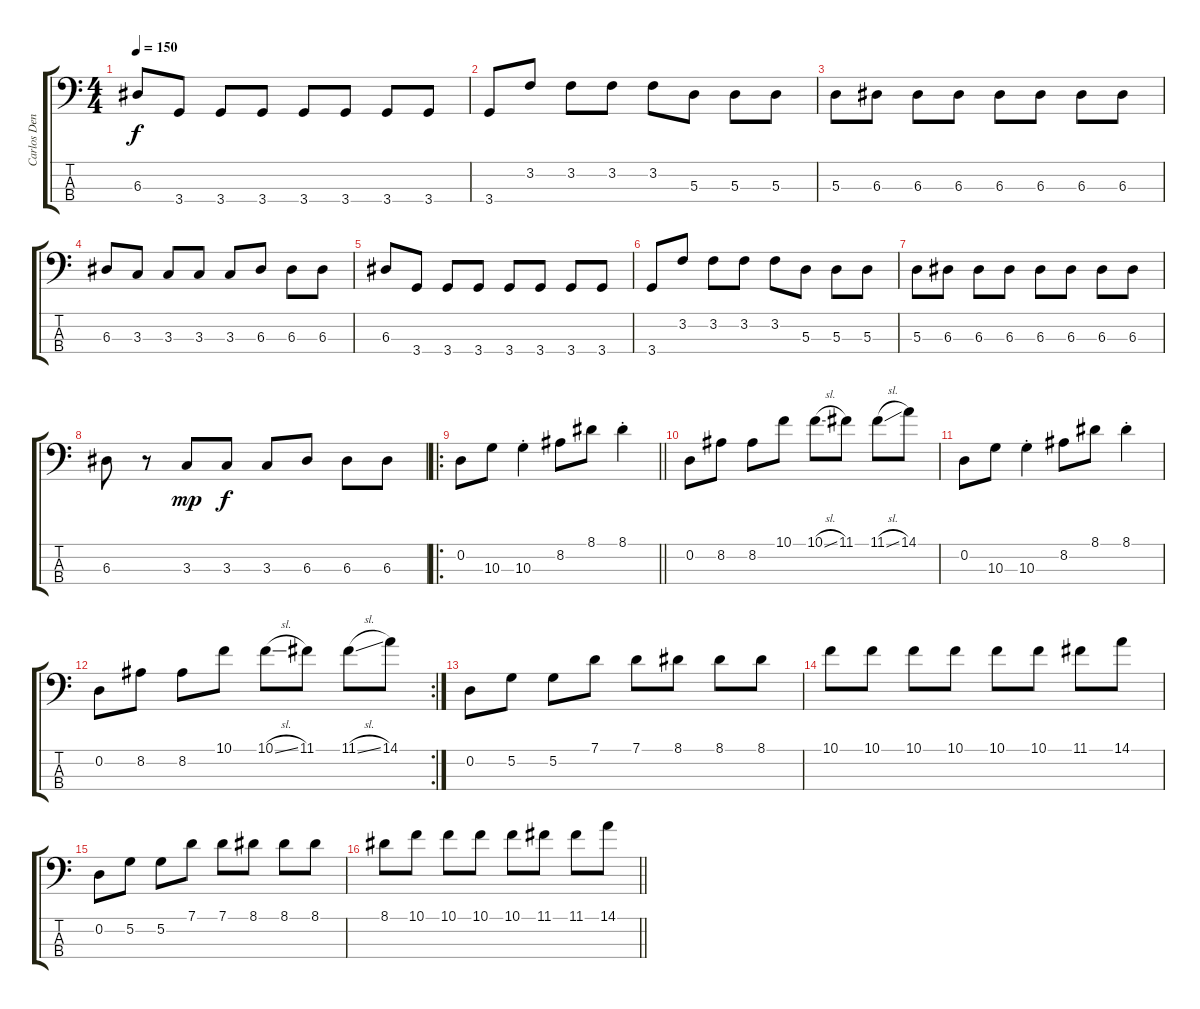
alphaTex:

\track ("Carlos Dengler" "Carlos Den") {instrument electricbassfinger}
\staff {score tabs}
\tuning (G2 D2 A1 E1) {hide}
\ts (4 4)
\tempo 150
\clef f4
\ks c
6.3.8{dy f} 3.4.8 3.4.8 3.4.8 3.4.8 3.4.8 3.4.8 3.4.8 |
3.4.8 3.2.8 3.2.8 3.2.8 3.2.8 5.3.8 5.3.8 5.3.8 |
5.3.8 6.3.8 6.3.8 6.3.8 6.3.8 6.3.8 6.3.8 6.3.8 |
6.3.8 3.3.8 3.3.8 3.3.8 3.3.8 6.3.8 6.3.8 6.3.8 |
6.3.8 3.4.8 3.4.8 3.4.8 3.4.8 3.4.8 3.4.8 3.4.8 |
3.4.8 3.2.8 3.2.8 3.2.8 3.2.8 5.3.8 5.3.8 5.3.8 |
5.3.8 6.3.8 6.3.8 6.3.8 6.3.8 6.3.8 6.3.8 6.3.8 |
6.3.8 r.8 3.3.8{dy mp} 3.3.8{dy f} 3.3.8 6.3.8 6.3.8 6.3.8 |
\ro
\barLineRight lightlight
0.2.8 10.3.8 10.3{st}.4 8.2.8 8.1.8 8.1{st}.4 |
\section ("" "")
0.2.8 8.2.8 8.2.8 10.1.8 10.1{sl}.8 11.1.8 11.1{sl}.8 14.1.8 |
0.2.8 10.3.8 10.3{st}.4 8.2.8 8.1.8 8.1{st}.4 |
\rc 2
0.2.8 8.2.8 8.2.8 10.1.8 10.1{sl}.8 11.1.8 11.1{sl}.8 14.1.8 |
0.2.8 5.2.8 5.2.8 7.1.8 7.1.8 8.1.8 8.1.8 8.1.8 |
10.1.8 10.1.8 10.1.8 10.1.8 10.1.8 10.1.8 11.1.8 14.1.8 |
0.2.8 5.2.8 5.2.8 7.1.8 7.1.8 8.1.8 8.1.8 8.1.8 |
\barLineRight lightlight
8.1.8 10.1.8 10.1.8 10.1.8 10.1.8 11.1.8 11.1.8 14.1.8
